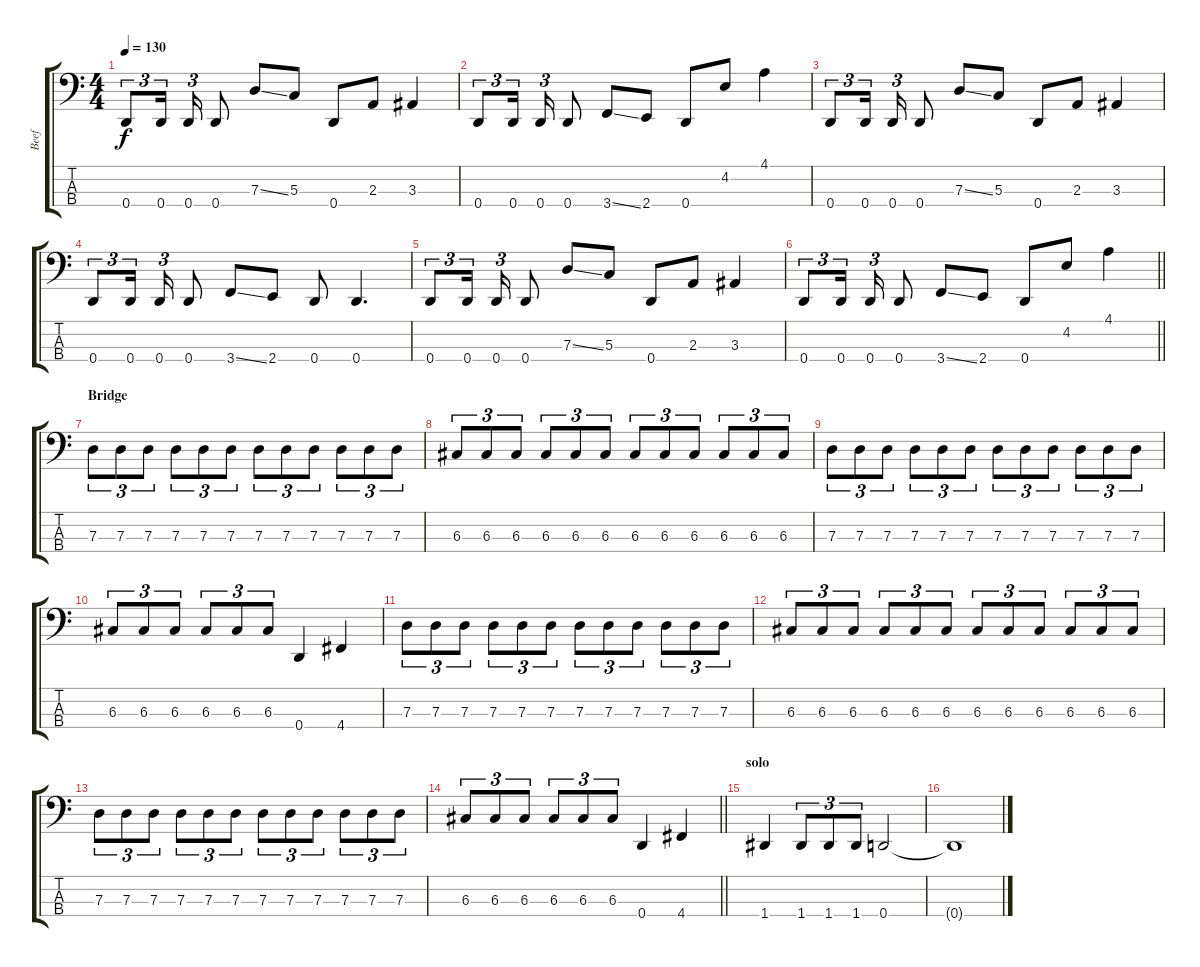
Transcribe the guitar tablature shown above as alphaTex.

\track ("Beef " "Beef ") {instrument electricbasspick}
\staff {score tabs}
\tuning (F2 C2 G1 D1) {hide}
\ts (4 4)
\tempo 130
\clef f4
\ks c
0.4.8{tu (3 2) dy f} 0.4.16{tu (3 2) beam splitsecondary} 0.4.16{tu (3 2)} 0.4.8 7.3{ss}.8 5.3.8 0.4.8 2.3.8 3.3.4 |
0.4.8{tu (3 2)} 0.4.16{tu (3 2) beam splitsecondary} 0.4.16{tu (3 2)} 0.4.8 3.4{ss}.8 2.4.8 0.4.8 4.2.8 4.1.4 |
0.4.8{tu (3 2)} 0.4.16{tu (3 2) beam splitsecondary} 0.4.16{tu (3 2)} 0.4.8 7.3{ss}.8 5.3.8 0.4.8 2.3.8 3.3.4 |
0.4.8{tu (3 2)} 0.4.16{tu (3 2) beam splitsecondary} 0.4.16{tu (3 2)} 0.4.8 3.4{ss}.8 2.4.8 0.4.8 0.4.4{d} |
0.4.8{tu (3 2)} 0.4.16{tu (3 2) beam splitsecondary} 0.4.16{tu (3 2)} 0.4.8 7.3{ss}.8 5.3.8 0.4.8 2.3.8 3.3.4 |
\barLineRight lightlight
0.4.8{tu (3 2)} 0.4.16{tu (3 2) beam splitsecondary} 0.4.16{tu (3 2)} 0.4.8 3.4{ss}.8 2.4.8 0.4.8 4.2.8 4.1.4 |
\section ("" "Bridge")
7.3.8{tu (3 2)} 7.3.8{tu (3 2)} 7.3.8{tu (3 2)} 7.3.8{tu (3 2)} 7.3.8{tu (3 2)} 7.3.8{tu (3 2)} 7.3.8{tu (3 2)} 7.3.8{tu (3 2)} 7.3.8{tu (3 2)} 7.3.8{tu (3 2)} 7.3.8{tu (3 2)} 7.3.8{tu (3 2)} |
6.3.8{tu (3 2)} 6.3.8{tu (3 2)} 6.3.8{tu (3 2)} 6.3.8{tu (3 2)} 6.3.8{tu (3 2)} 6.3.8{tu (3 2)} 6.3.8{tu (3 2)} 6.3.8{tu (3 2)} 6.3.8{tu (3 2)} 6.3.8{tu (3 2)} 6.3.8{tu (3 2)} 6.3.8{tu (3 2)} |
7.3.8{tu (3 2)} 7.3.8{tu (3 2)} 7.3.8{tu (3 2)} 7.3.8{tu (3 2)} 7.3.8{tu (3 2)} 7.3.8{tu (3 2)} 7.3.8{tu (3 2)} 7.3.8{tu (3 2)} 7.3.8{tu (3 2)} 7.3.8{tu (3 2)} 7.3.8{tu (3 2)} 7.3.8{tu (3 2)} |
6.3.8{tu (3 2)} 6.3.8{tu (3 2)} 6.3.8{tu (3 2)} 6.3.8{tu (3 2)} 6.3.8{tu (3 2)} 6.3.8{tu (3 2)} 0.4.4 4.4.4 |
7.3.8{tu (3 2)} 7.3.8{tu (3 2)} 7.3.8{tu (3 2)} 7.3.8{tu (3 2)} 7.3.8{tu (3 2)} 7.3.8{tu (3 2)} 7.3.8{tu (3 2)} 7.3.8{tu (3 2)} 7.3.8{tu (3 2)} 7.3.8{tu (3 2)} 7.3.8{tu (3 2)} 7.3.8{tu (3 2)} |
6.3.8{tu (3 2)} 6.3.8{tu (3 2)} 6.3.8{tu (3 2)} 6.3.8{tu (3 2)} 6.3.8{tu (3 2)} 6.3.8{tu (3 2)} 6.3.8{tu (3 2)} 6.3.8{tu (3 2)} 6.3.8{tu (3 2)} 6.3.8{tu (3 2)} 6.3.8{tu (3 2)} 6.3.8{tu (3 2)} |
7.3.8{tu (3 2)} 7.3.8{tu (3 2)} 7.3.8{tu (3 2)} 7.3.8{tu (3 2)} 7.3.8{tu (3 2)} 7.3.8{tu (3 2)} 7.3.8{tu (3 2)} 7.3.8{tu (3 2)} 7.3.8{tu (3 2)} 7.3.8{tu (3 2)} 7.3.8{tu (3 2)} 7.3.8{tu (3 2)} |
\barLineRight lightlight
6.3.8{tu (3 2)} 6.3.8{tu (3 2)} 6.3.8{tu (3 2)} 6.3.8{tu (3 2)} 6.3.8{tu (3 2)} 6.3.8{tu (3 2)} 0.4.4 4.4.4 |
\section ("" "solo")
1.4.4 1.4.8{tu (3 2)} 1.4.8{tu (3 2)} 1.4.8{tu (3 2)} 0.4.2 |
0.4{t}.1
